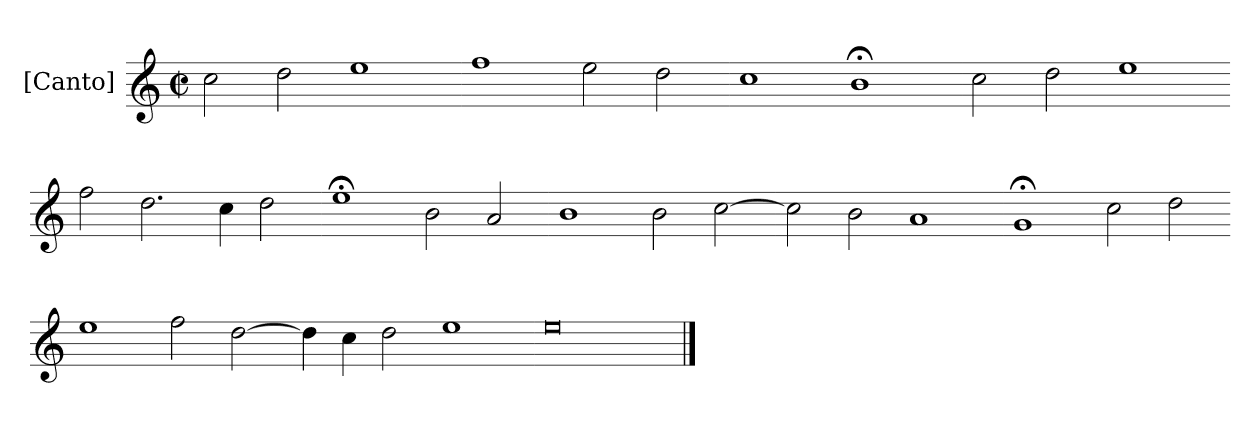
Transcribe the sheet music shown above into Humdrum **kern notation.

**kern
*part1
*staff1
*I"[Canto]
*clefG2
*M2/1
*met(c|)
=1
2cc
2dd
1ee
=-
1ff
2ee
2dd
=-
1cc
1b;<
=-
2cc
2dd
1ee
=-
2ff
2.dd
4cc
2dd
=-
1ee;<
2b
2a
=-
1b
2b
[2cc
=-
2cc]
2b
1a
=-
1g;<
2cc
2dd
=-
1ee
2ff
[2dd
=-
4dd]
4cc
2dd
1ee
=-
0ee
==
*-
